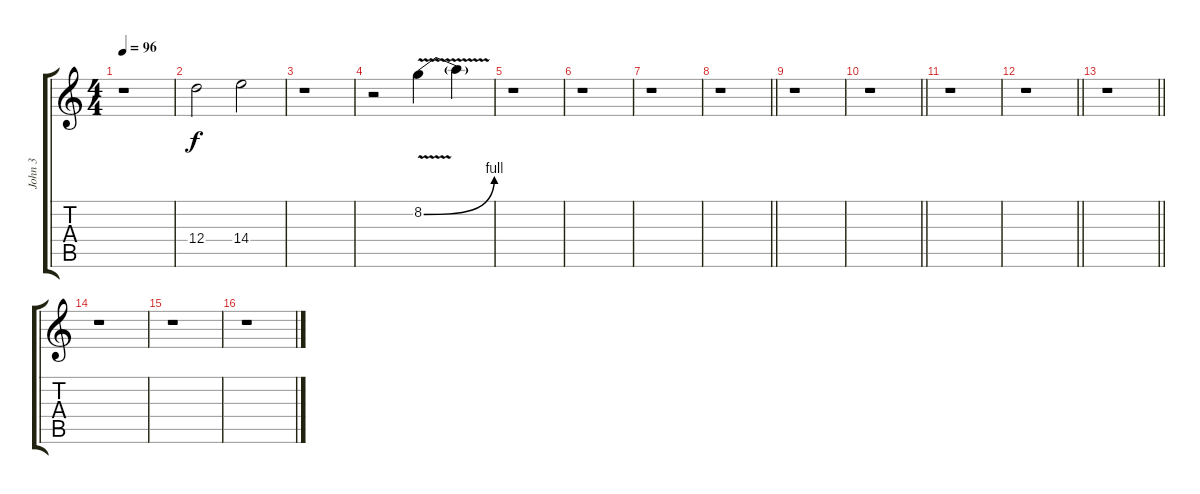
\track ("John 3" "John 3") {instrument distortionguitar}
\staff {score tabs}
\tuning (E4 B3 G3 D3 A2 E2) {hide}
\ts (4 4)
\tempo 96
\clef g2
\ks c
r.1{dy f} |
12.4.2 14.4.2 |
r.1 |
r.2 8.2{be (bend 0 0 60 4) v}.4 8.2{t}.4 |
r.1 |
r.1 |
r.1 |
\barLineRight lightlight
r.1 |
r.1 |
\barLineRight lightlight
r.1 |
r.1 |
\barLineRight lightlight
r.1 |
\barLineRight lightlight
r.1 |
r.1 |
r.1 |
r.1
